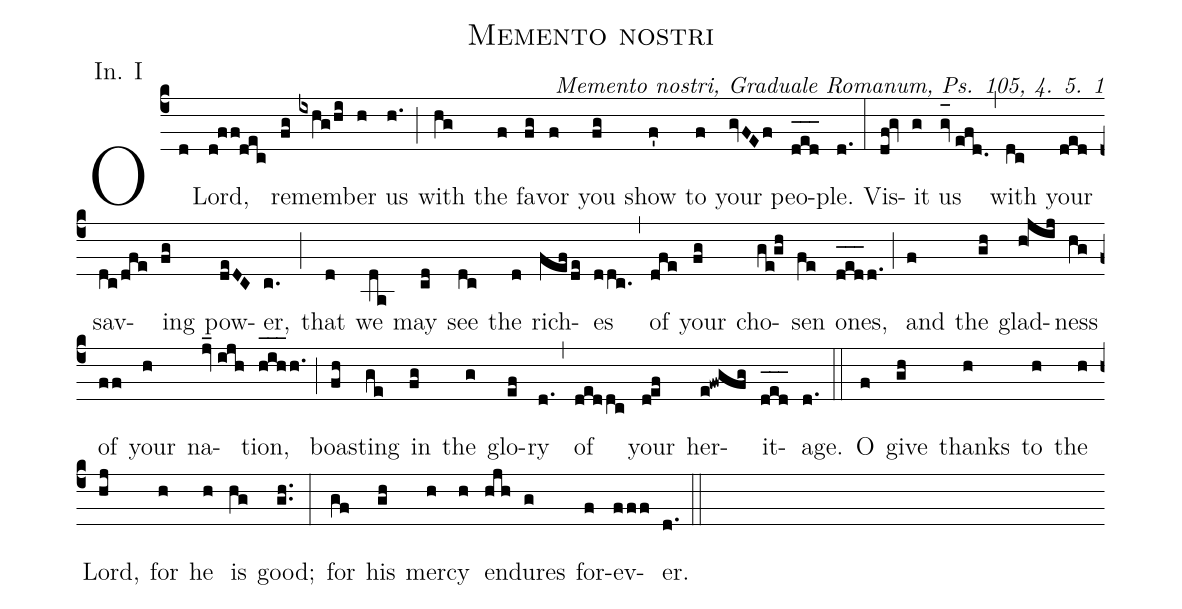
name: Memento nostri;
office-part: Introitus;
mode: 1;
commentary: Memento nostri, Graduale Romanum, Ps. 105, 4. 5. 1;
annotation: In. I;
%%
(c4)O(d) Lord,(d!ff!dec) re(fg)mem(ixhg/hi)ber(h) us(h.) (;)
with(hg) the(f) fa(fg)vor(f) you(fg) show(f') to(f) your(gvFEf) peo(d_[oh:h]e_[oh:h]d_[oh:h])ple.(d.) (:)

Vis(df!gv)it(g) us(gv_[oh:h]//efd.) (,)

with(dc) your(ded) sav(dc/dfe)ing(fg) pow(deDC)er,(c.) (;)

that(d) we(da) may(cd) see(dc) the(d) rich(fef/de)es(ddc.) (,)

of(dfe) your(fg) cho(ge!gh)sen(fe) ones,(d_[oh:h]e_[oh:h]d_[oh:h]d.) (;)

and(f) the(gh) glad(h!jij)ness(hg) of(ff) your(h) na(jv_//ijh)tion,(h_[oh:h]i_[oh:h]h_[oh:h]h.) (;)

boast(fh)ing(ge) in(fg) the(g) glo(ef)ry(d.) (,) of(deddc) your(def) her(e!fwgfg)it(d_[oh:h]e_[oh:h]d_[oh:h])age.(d.) (::)


O(f) give(gh) thanks(h) to(h) the(h) Lord,(hj) for(h) he(h) is(hg) good;(gh..) (:)
for(gf) his(gh) mer(h)cy(h) en(hjh)dures(g) for(f)ev(fff)er.(d.) (::)
